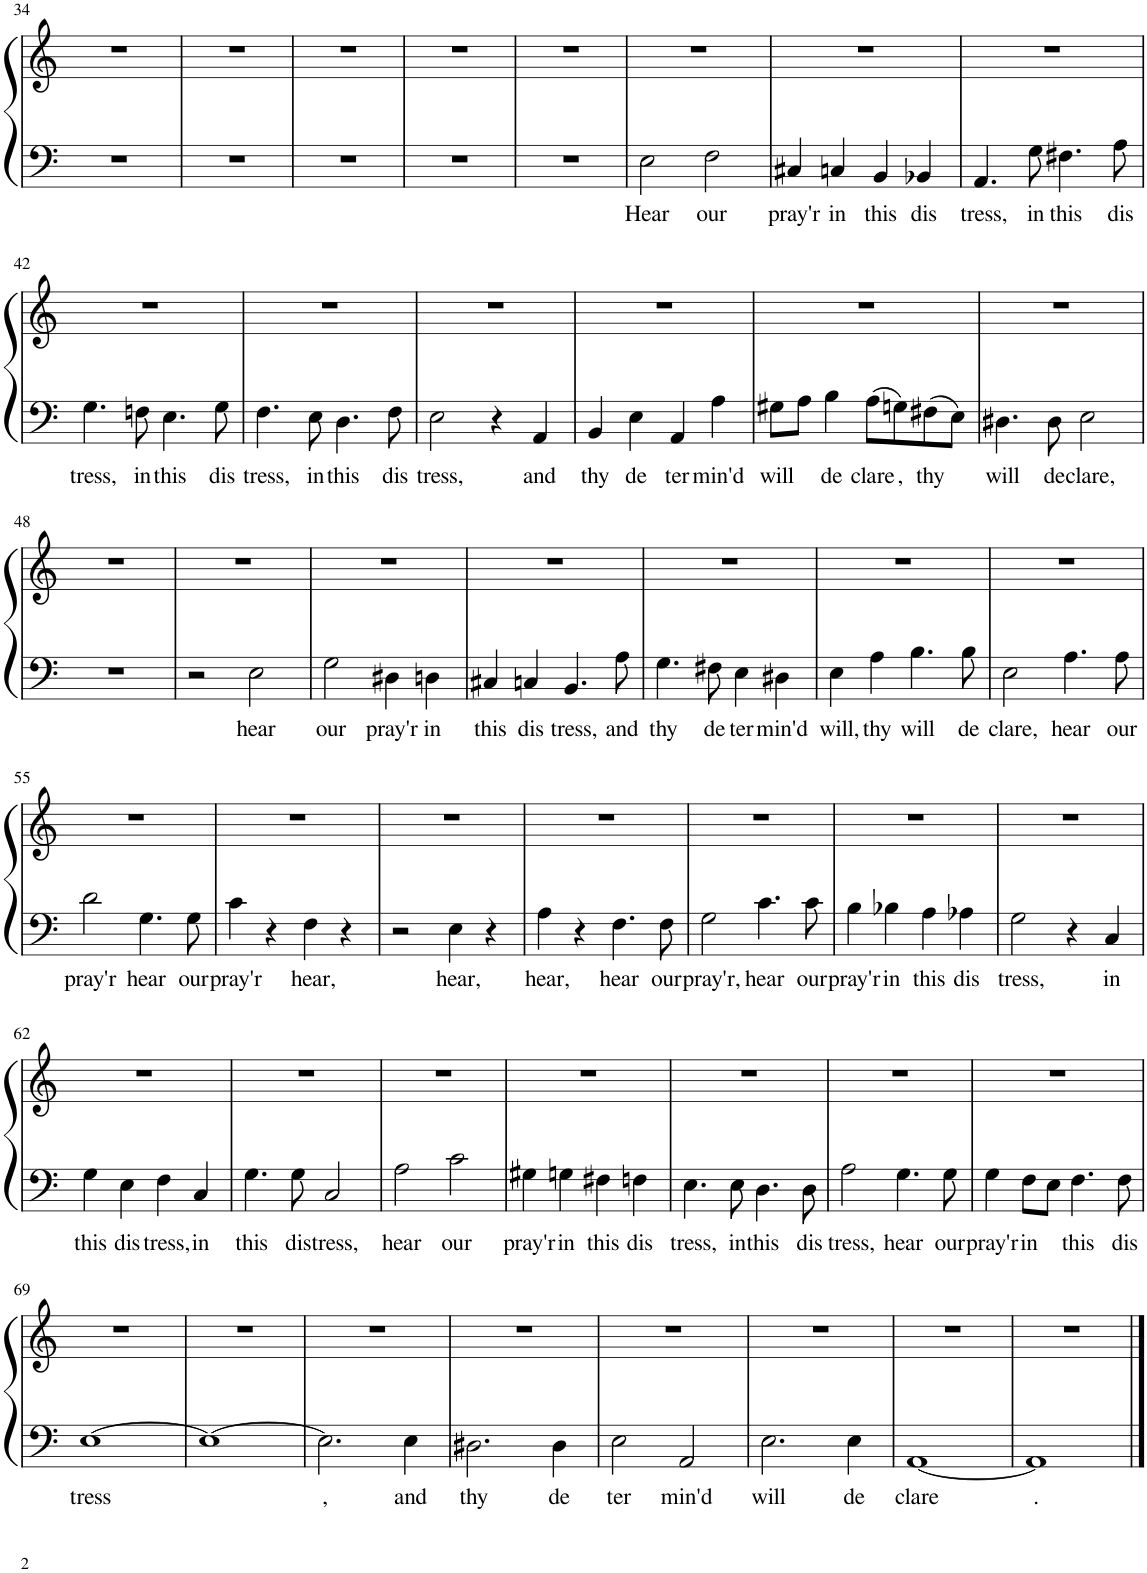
**kern	**text	**kern
*part1	*part1	*part1
*staff2	*staff2	*staff1
*I"Piano	*	*
*I'Pno.	*	*
!!LO:PB:g=z
*clefF4	*	*clefG2
*k[]	*	*k[]
*M4/4	*	*M4/4
*met(c)	*	*met(c)
=34	=34	=34
1r	.	1r
=35	=35	=35
1r	.	1r
=36	=36	=36
1r	.	1r
=37	=37	=37
1r	.	1r
=38	=38	=38
1r	.	1r
=39	=39	=39
!	!LO:LY:b	!
2E\	Hear	1r
!	!LO:LY:b	!
2F\	our	.
=40	=40	=40
!	!LO:LY:b	!
4C#X/	pray'r	1r
!	!LO:LY:b	!
4Cn/	in	.
!	!LO:LY:b	!
4BB/	this	.
!	!LO:LY:b	!
4BB-X/	dis	.
=41	=41	=41
!	!LO:LY:b	!
4.AA/	tress,	1r
!	!LO:LY:b	!
8G\	in	.
!	!LO:LY:b	!
4.F#X\	this	.
!	!LO:LY:b	!
8A\	dis	.
!!LO:LB:g=z
=42	=42	=42
!	!LO:LY:b	!
4.G\	tress,	1r
!	!LO:LY:b	!
8Fn\	in	.
!	!LO:LY:b	!
4.E\	this	.
!	!LO:LY:b	!
8G\	dis	.
=43	=43	=43
!	!LO:LY:b	!
4.F\	tress,	1r
!	!LO:LY:b	!
8E\	in	.
!	!LO:LY:b	!
4.D\	this	.
!	!LO:LY:b	!
8F\	dis	.
=44	=44	=44
!	!LO:LY:b	!
2E\	tress,	1r
4r	.	.
!	!LO:LY:b	!
4AA/	and	.
=45	=45	=45
!	!LO:LY:b	!
4BB/	thy	1r
!	!LO:LY:b	!
4E\	de	.
!	!LO:LY:b	!
4AA/	ter	.
!	!LO:LY:b	!
4A\	min'd	.
=46	=46	=46
!	!LO:LY:b	!
8G#X\L	will	1r
8A\J	.	.
!	!LO:LY:b	!
4B\	de	.
!	!LO:LY:b	!
8A\L	clare	.
!	!LO:LY:b	!
8Gn\	,	.
!	!LO:LY:b	!
8F#X\	thy	.
8E\J	.	.
=47	=47	=47
!	!LO:LY:b	!
4.D#X\	will	1r
!	!LO:LY:b	!
8D#\	de	.
!	!LO:LY:b	!
2E\	clare,	.
!!LO:LB:g=z
=48	=48	=48
1r	.	1r
=49	=49	=49
2r	.	1r
!	!LO:LY:b	!
2E\	hear	.
=50	=50	=50
!	!LO:LY:b	!
2G\	our	1r
!	!LO:LY:b	!
4D#X\	pray'r	.
!	!LO:LY:b	!
4Dn\	in	.
=51	=51	=51
!	!LO:LY:b	!
4C#X/	this	1r
!	!LO:LY:b	!
4Cn/	dis	.
!	!LO:LY:b	!
4.BB/	tress,	.
!	!LO:LY:b	!
8A\	and	.
=52	=52	=52
!	!LO:LY:b	!
4.G\	thy	1r
!	!LO:LY:b	!
8F#X\	de	.
!	!LO:LY:b	!
4E\	ter	.
!	!LO:LY:b	!
4D#X\	min'd	.
=53	=53	=53
!	!LO:LY:b	!
4E\	will,	1r
!	!LO:LY:b	!
4A\	thy	.
!	!LO:LY:b	!
4.B\	will	.
!	!LO:LY:b	!
8B\	de	.
=54	=54	=54
!	!LO:LY:b	!
2E\	clare,	1r
!	!LO:LY:b	!
4.A\	hear	.
!	!LO:LY:b	!
8A\	our	.
!!LO:LB:g=z
=55	=55	=55
!	!LO:LY:b	!
2d\	pray'r	1r
!	!LO:LY:b	!
4.G\	hear	.
!	!LO:LY:b	!
8G\	our	.
=56	=56	=56
!	!LO:LY:b	!
4c\	pray'r	1r
4r	.	.
!	!LO:LY:b	!
4F\	hear,	.
4r	.	.
=57	=57	=57
2r	.	1r
!	!LO:LY:b	!
4E\	hear,	.
4r	.	.
=58	=58	=58
!	!LO:LY:b	!
4A\	hear,	1r
4r	.	.
!	!LO:LY:b	!
4.F\	hear	.
!	!LO:LY:b	!
8F\	our	.
=59	=59	=59
!	!LO:LY:b	!
2G\	pray'r,	1r
!	!LO:LY:b	!
4.c\	hear	.
!	!LO:LY:b	!
8c\	our	.
=60	=60	=60
!	!LO:LY:b	!
4B\	pray'r	1r
!	!LO:LY:b	!
4B-X\	in	.
!	!LO:LY:b	!
4A\	this	.
!	!LO:LY:b	!
4A-X\	dis	.
=61	=61	=61
!	!LO:LY:b	!
2G\	tress,	1r
4r	.	.
!	!LO:LY:b	!
4C/	in	.
!!LO:LB:g=z
=62	=62	=62
!	!LO:LY:b	!
4G\	this	1r
!	!LO:LY:b	!
4E\	dis	.
!	!LO:LY:b	!
4F\	tress,	.
!	!LO:LY:b	!
4C/	in	.
=63	=63	=63
!	!LO:LY:b	!
4.G\	this	1r
!	!LO:LY:b	!
8G\	dis	.
!	!LO:LY:b	!
2C/	tress,	.
=64	=64	=64
!	!LO:LY:b	!
2A\	hear	1r
!	!LO:LY:b	!
2c\	our	.
=65	=65	=65
!	!LO:LY:b	!
4G#X\	pray'r	1r
!	!LO:LY:b	!
4Gn\	in	.
!	!LO:LY:b	!
4F#X\	this	.
!	!LO:LY:b	!
4Fn\	dis	.
=66	=66	=66
!	!LO:LY:b	!
4.E\	tress,	1r
!	!LO:LY:b	!
8E\	in	.
!	!LO:LY:b	!
4.D\	this	.
!	!LO:LY:b	!
8D\	dis	.
=67	=67	=67
!	!LO:LY:b	!
2A\	tress,	1r
!	!LO:LY:b	!
4.G\	hear	.
!	!LO:LY:b	!
8G\	our	.
=68	=68	=68
!	!LO:LY:b	!
4G\	pray'r	1r
!	!LO:LY:b	!
8F\L	in	.
8E\J	.	.
!	!LO:LY:b	!
4.F\	this	.
!	!LO:LY:b	!
8F\	dis	.
!!LO:LB:g=z
=69	=69	=69
!	!LO:LY:b	!
[1E	tress	1r
=70	=70	=70
1E_	.	1r
=71	=71	=71
!	!LO:LY:b	!
2.E\]	,	1r
!	!LO:LY:b	!
4E\	and	.
=72	=72	=72
!	!LO:LY:b	!
2.D#X\	thy	1r
!	!LO:LY:b	!
4D#\	de	.
=73	=73	=73
!	!LO:LY:b	!
2E\	ter	1r
!	!LO:LY:b	!
2AA/	min'd	.
=74	=74	=74
!	!LO:LY:b	!
2.E\	will	1r
!	!LO:LY:b	!
4E\	de	.
=75	=75	=75
!	!LO:LY:b	!
[1AA	clare	1r
=76	=76	=76
!	!LO:LY:b	!
1AA]	.	1r
==	==	==
*-	*-	*-
